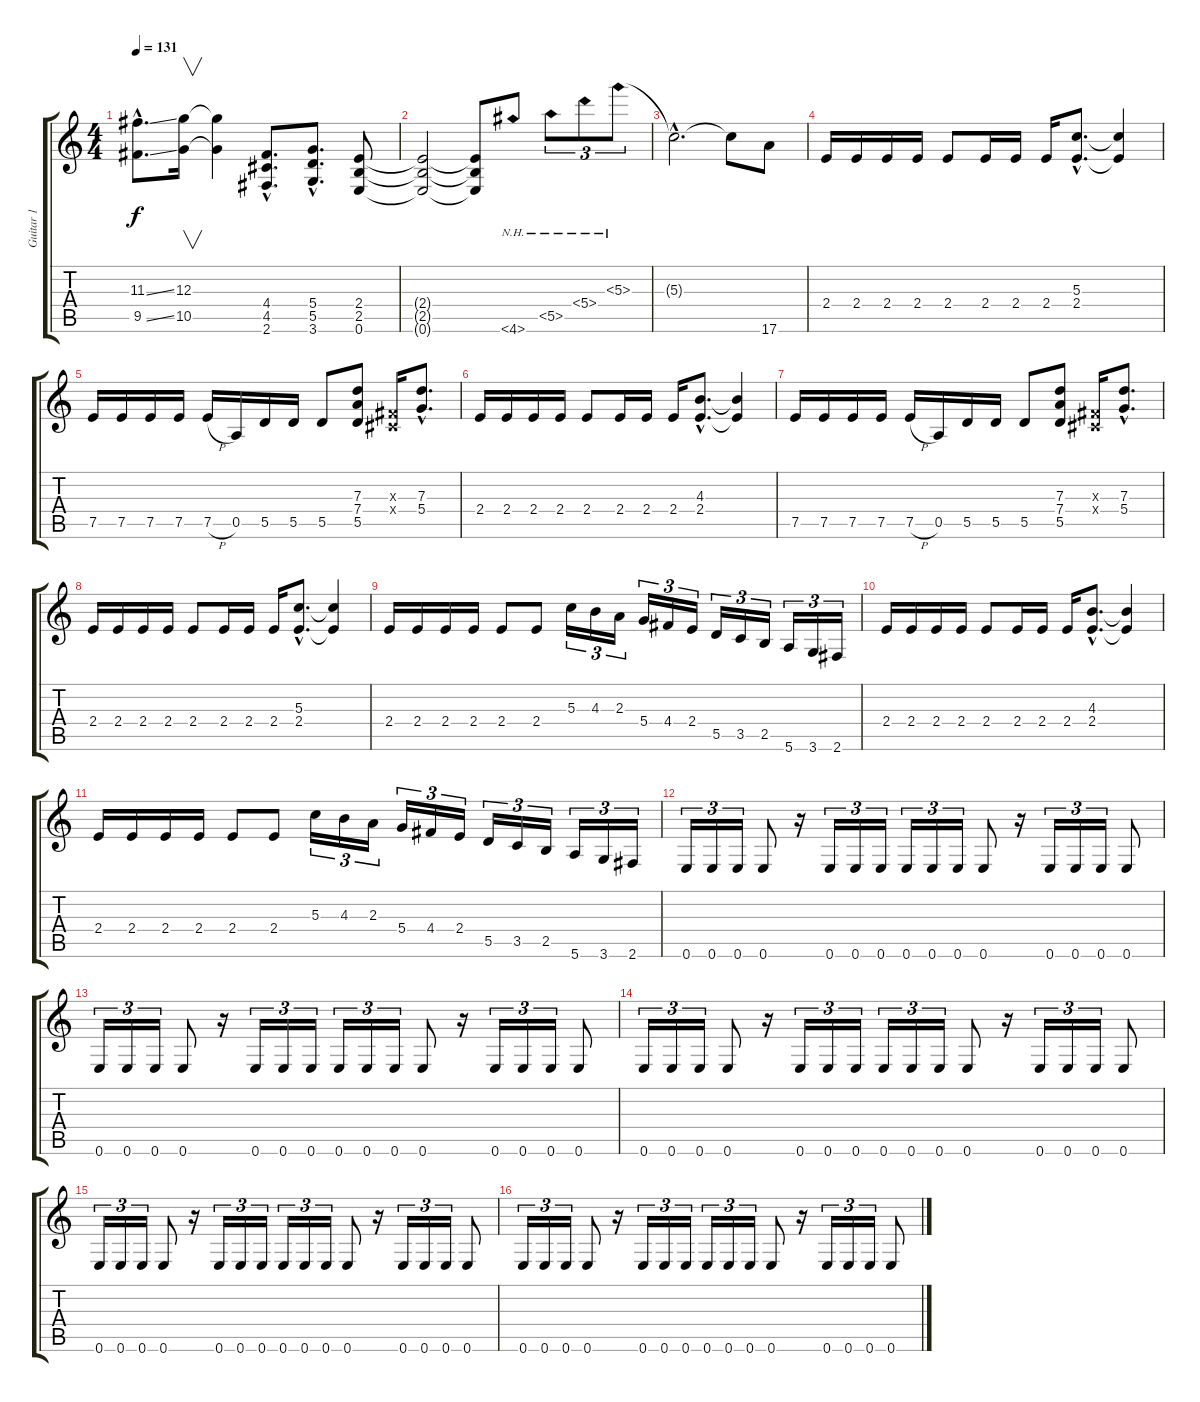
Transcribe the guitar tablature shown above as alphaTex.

\track ("Guitar 1" "Guitar 1") {instrument overdrivenguitar}
\staff {score tabs}
\tuning (E4 B3 G3 D3 A2 E2) {hide}
\ts (4 4)
\tempo 131
\clef g2
\ks c
(11.3{ss hac} 9.5{ss hac}).8{d dy f} (12.3 10.5).16{v} (12.3{t} 10.5{t}).4 (4.4{hac} 4.5{hac} 2.6{hac}).8{d} (5.4{hac} 5.5{hac} 3.6{hac}).8{d} (2.4 2.5 0.6).8 |
(2.4{t} 2.5{t} 0.6{t}).2 (2.4{t} 2.5{t} 0.6{t}).8 4.6{nh}.8 5.5{nh}.8{tu (3 2)} 5.4{nh}.8{tu (3 2)} 5.3{nh}.8{tu (3 2)} |
5.3{hac t}.2{d} 5.3{t}.8 17.6.8 |
2.4.16 2.4.16 2.4.16 2.4.16 2.4.8 2.4.16 2.4.16 2.4.16 (5.3{hac} 2.4{hac}).8{d} (5.3{t} 2.4{t}).4 |
7.5.16 7.5.16 7.5.16 7.5.16 7.5{h}.16 0.5.16 5.5.16 5.5.16 5.5.8 (7.3 7.4 5.5).8 (-1.3{x} -1.4{x}).16 (7.3{hac} 5.4{hac}).8{d} |
2.4.16 2.4.16 2.4.16 2.4.16 2.4.8 2.4.16 2.4.16 2.4.16 (4.3{hac} 2.4{hac}).8{d} (4.3{t} 2.4{t}).4 |
7.5.16 7.5.16 7.5.16 7.5.16 7.5{h}.16 0.5.16 5.5.16 5.5.16 5.5.8 (7.3 7.4 5.5).8 (-1.3{x} -1.4{x}).16 (7.3{hac} 5.4{hac}).8{d} |
2.4.16 2.4.16 2.4.16 2.4.16 2.4.8 2.4.16 2.4.16 2.4.16 (5.3{hac} 2.4{hac}).8{d} (5.3{t} 2.4{t}).4 |
2.4.16 2.4.16 2.4.16 2.4.16 2.4.8 2.4.8 5.3.16{tu (3 2)} 4.3.16{tu (3 2)} 2.3.16{tu (3 2)} 5.4.16{tu (3 2)} 4.4.16{tu (3 2)} 2.4.16{tu (3 2)} 5.5.16{tu (3 2)} 3.5.16{tu (3 2)} 2.5.16{tu (3 2)} 5.6.16{tu (3 2)} 3.6.16{tu (3 2)} 2.6.16{tu (3 2)} |
2.4.16 2.4.16 2.4.16 2.4.16 2.4.8 2.4.16 2.4.16 2.4.16 (4.3{hac} 2.4{hac}).8{d} (4.3{t} 2.4{t}).4 |
2.4.16 2.4.16 2.4.16 2.4.16 2.4.8 2.4.8 5.3.16{tu (3 2)} 4.3.16{tu (3 2)} 2.3.16{tu (3 2)} 5.4.16{tu (3 2)} 4.4.16{tu (3 2)} 2.4.16{tu (3 2)} 5.5.16{tu (3 2)} 3.5.16{tu (3 2)} 2.5.16{tu (3 2)} 5.6.16{tu (3 2)} 3.6.16{tu (3 2)} 2.6.16{tu (3 2)} |
0.6.16{tu (3 2)} 0.6.16{tu (3 2)} 0.6.16{tu (3 2)} 0.6.8 r.16 0.6.16{tu (3 2)} 0.6.16{tu (3 2)} 0.6.16{tu (3 2)} 0.6.16{tu (3 2)} 0.6.16{tu (3 2)} 0.6.16{tu (3 2)} 0.6.8 r.16 0.6.16{tu (3 2)} 0.6.16{tu (3 2)} 0.6.16{tu (3 2)} 0.6.8 |
0.6.16{tu (3 2)} 0.6.16{tu (3 2)} 0.6.16{tu (3 2)} 0.6.8 r.16 0.6.16{tu (3 2)} 0.6.16{tu (3 2)} 0.6.16{tu (3 2)} 0.6.16{tu (3 2)} 0.6.16{tu (3 2)} 0.6.16{tu (3 2)} 0.6.8 r.16 0.6.16{tu (3 2)} 0.6.16{tu (3 2)} 0.6.16{tu (3 2)} 0.6.8 |
0.6.16{tu (3 2)} 0.6.16{tu (3 2)} 0.6.16{tu (3 2)} 0.6.8 r.16 0.6.16{tu (3 2)} 0.6.16{tu (3 2)} 0.6.16{tu (3 2)} 0.6.16{tu (3 2)} 0.6.16{tu (3 2)} 0.6.16{tu (3 2)} 0.6.8 r.16 0.6.16{tu (3 2)} 0.6.16{tu (3 2)} 0.6.16{tu (3 2)} 0.6.8 |
0.6.16{tu (3 2)} 0.6.16{tu (3 2)} 0.6.16{tu (3 2)} 0.6.8 r.16 0.6.16{tu (3 2)} 0.6.16{tu (3 2)} 0.6.16{tu (3 2)} 0.6.16{tu (3 2)} 0.6.16{tu (3 2)} 0.6.16{tu (3 2)} 0.6.8 r.16 0.6.16{tu (3 2)} 0.6.16{tu (3 2)} 0.6.16{tu (3 2)} 0.6.8 |
0.6.16{tu (3 2)} 0.6.16{tu (3 2)} 0.6.16{tu (3 2)} 0.6.8 r.16 0.6.16{tu (3 2)} 0.6.16{tu (3 2)} 0.6.16{tu (3 2)} 0.6.16{tu (3 2)} 0.6.16{tu (3 2)} 0.6.16{tu (3 2)} 0.6.8 r.16 0.6.16{tu (3 2)} 0.6.16{tu (3 2)} 0.6.16{tu (3 2)} 0.6.8
